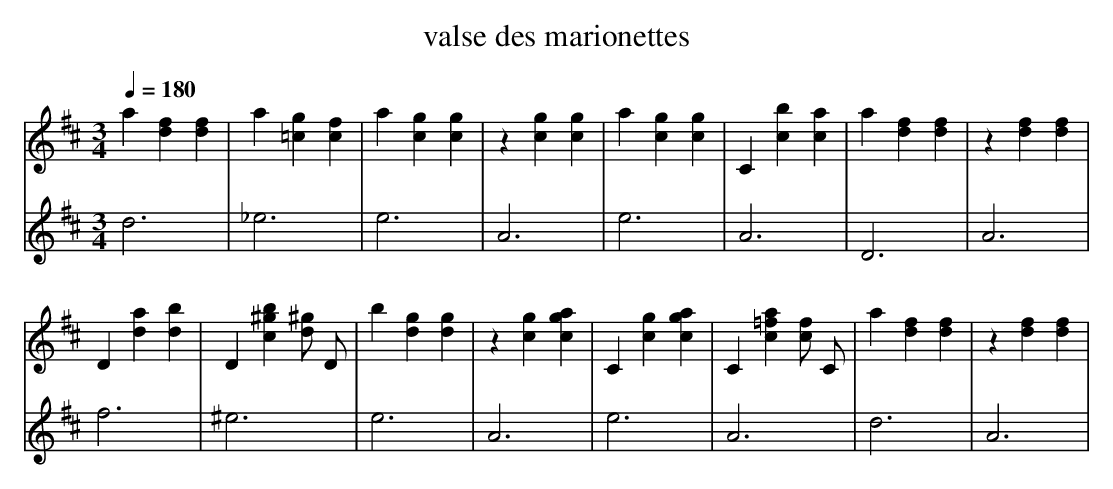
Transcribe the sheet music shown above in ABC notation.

X:1
T:valse des marionettes
M: 3/4
L: 1/4
Q:1/4=180
K:D
V:1
a [df] [df] | a [=cg] [cf] | a [cg] [cg] | z [cg] [cg] | a [cg] [cg] | C [cb] [ca] | a [df] [df] | z [df] [df] |
D [da] [db] | D [c^gb] [d/^g/] D/ | b [dg] [dg] | z [cg] [cga] | C [cg] [cga] | C [c=fa] [c/f/] C/ | a [df] [df] | z [df] [df] |
V:2
d3 | _e3 | e3 |A3 | e3 | A3 | D3 | A3 |
f3 | ^e3 | e3 | A3 | e3 |A3 | d3 | A3 |
